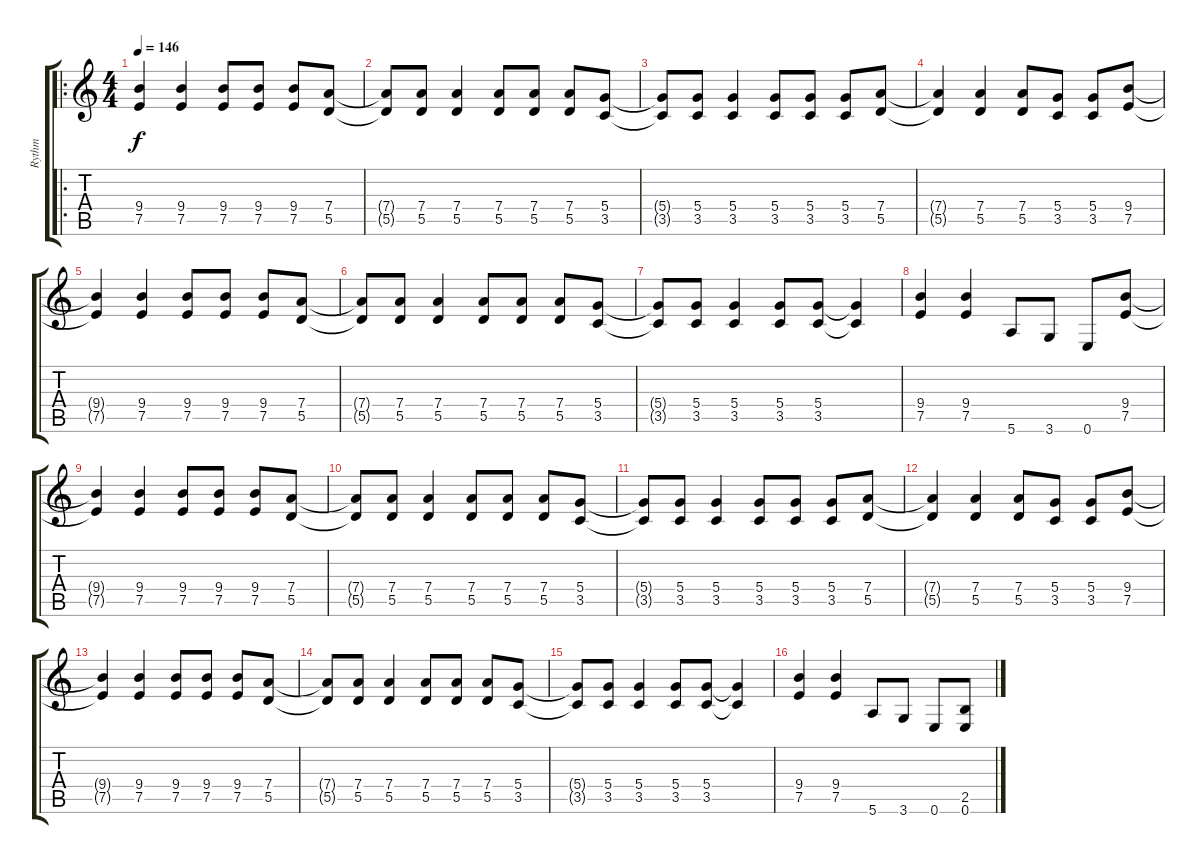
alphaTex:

\track ("Rythm" "Rythm") {instrument overdrivenguitar}
\staff {score tabs}
\tuning (E4 B3 G3 D3 A2 E2) {hide}
\ro
\ts (4 4)
\tempo 146
\clef g2
\ks c
(9.4{t} 7.5{t}).4{dy f} (9.4 7.5).4 (9.4 7.5).8 (9.4 7.5).8 (9.4 7.5).8 (7.4 5.5).8 |
(7.4{t} 5.5{t}).8 (7.4 5.5).8 (7.4 5.5).4 (7.4 5.5).8 (7.4 5.5).8 (7.4 5.5).8 (5.4 3.5).8 |
(5.4{t} 3.5{t}).8 (5.4 3.5).8 (5.4 3.5).4 (5.4 3.5).8 (5.4 3.5).8 (5.4 3.5).8 (7.4 5.5).8 |
(7.4{t} 5.5{t}).4 (7.4 5.5).4 (7.4 5.5).8 (5.4 3.5).8 (5.4 3.5).8 (9.4 7.5).8 |
(9.4{t} 7.5{t}).4 (9.4 7.5).4 (9.4 7.5).8 (9.4 7.5).8 (9.4 7.5).8 (7.4 5.5).8 |
(7.4{t} 5.5{t}).8 (7.4 5.5).8 (7.4 5.5).4 (7.4 5.5).8 (7.4 5.5).8 (7.4 5.5).8 (5.4 3.5).8 |
(5.4{t} 3.5{t}).8 (5.4 3.5).8 (5.4 3.5).4 (5.4 3.5).8 (5.4 3.5).8 (5.4{t} 3.5{t}).4 |
(9.4 7.5).4 (9.4 7.5).4 5.6.8 3.6.8 0.6.8 (9.4 7.5).8 |
(9.4{t} 7.5{t}).4 (9.4 7.5).4 (9.4 7.5).8 (9.4 7.5).8 (9.4 7.5).8 (7.4 5.5).8 |
(7.4{t} 5.5{t}).8 (7.4 5.5).8 (7.4 5.5).4 (7.4 5.5).8 (7.4 5.5).8 (7.4 5.5).8 (5.4 3.5).8 |
(5.4{t} 3.5{t}).8 (5.4 3.5).8 (5.4 3.5).4 (5.4 3.5).8 (5.4 3.5).8 (5.4 3.5).8 (7.4 5.5).8 |
(7.4{t} 5.5{t}).4 (7.4 5.5).4 (7.4 5.5).8 (5.4 3.5).8 (5.4 3.5).8 (9.4 7.5).8 |
(9.4{t} 7.5{t}).4 (9.4 7.5).4 (9.4 7.5).8 (9.4 7.5).8 (9.4 7.5).8 (7.4 5.5).8 |
(7.4{t} 5.5{t}).8 (7.4 5.5).8 (7.4 5.5).4 (7.4 5.5).8 (7.4 5.5).8 (7.4 5.5).8 (5.4 3.5).8 |
(5.4{t} 3.5{t}).8 (5.4 3.5).8 (5.4 3.5).4 (5.4 3.5).8 (5.4 3.5).8 (5.4{t} 3.5{t}).4 |
(9.4 7.5).4 (9.4 7.5).4 5.6.8 3.6.8 0.6.8 (2.5 0.6).8
